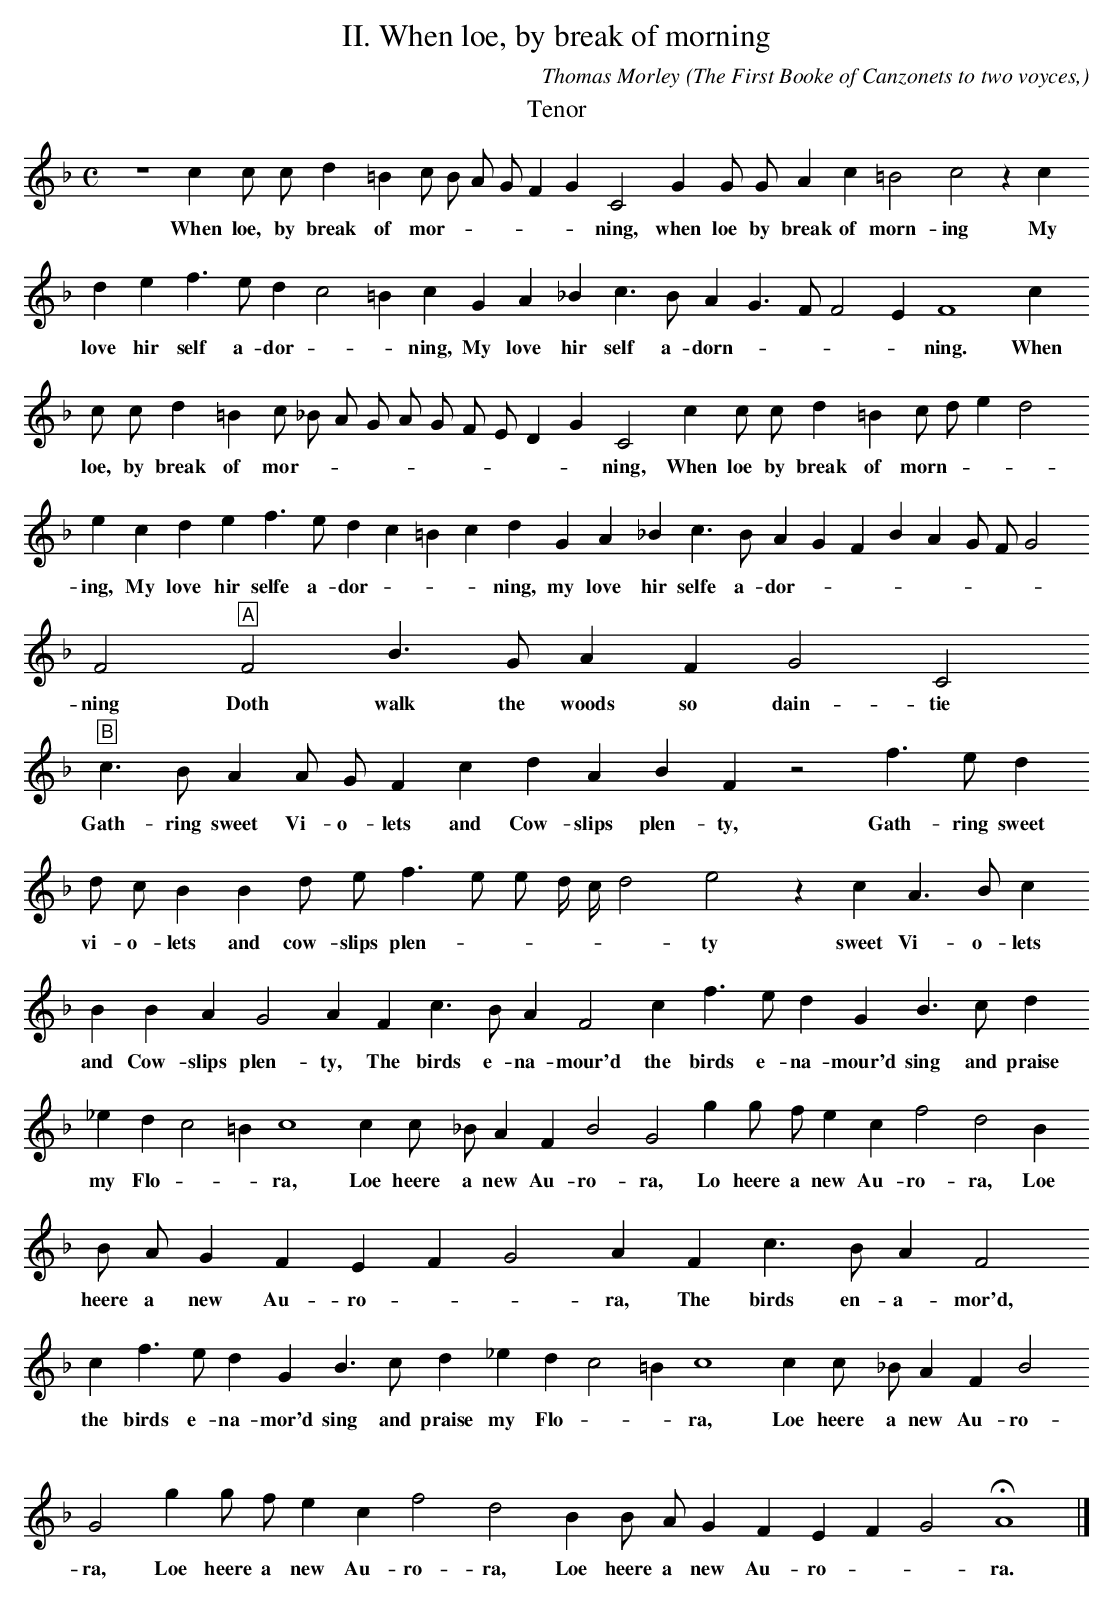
X:1
O: The First Booke of Canzonets to two voyces,
T:II. When loe, by break of morning
O: The First Booke of Canzonets to two voyces,
C: Thomas Morley
M:C
L:1/8
M:C
K:F
T:Tenor
z8 c2   c    c   d2  =B2 c  B A G F2 G2 C4     G2   G   G  A2    c2 =B4   c4 \
w: When loe, by break of mor - * _ _  _  ning, when loe by break of morn- ing
z2 c2  d2  e2  f3   e  d2 c4 =B2 c2    G2 A2   _B2  c3   B  A2   G3 F F4 E2 F8 \
w: My love hir self a- dor - *   ning, My love hir self a- dorn - * _ _ ning.
   c2    c   c  d2    =B2 c  _B  A G A G F E D2 G2 C4    c2   c  c   d2    =B2 c    d e2 d4   e2   c2  d2  e2 \
w: When loe, by break of mor - * _ _ _ _ _ _ _   ning, When loe by break of morn - *  _    ing, My love hir
    f3   e  d2   c2 =B2 c2 d2    G2 A2   _B2  c3    B A2 G2 F2 B2 A2 G F G4 F4 "A" F4 B3   G   A2    F2 G4    C4 "B"
w: selfe a- dor - *  _  ning, my love hir selfe a- dor - * _  _  _  _ _ ning Doth walk the woods so dain- tie
   c3    B    A2    A   G  F2   c2  d2   A2    B2    F2 z4 f3 e     d2
w: Gath- ring sweet Vi- o- lets and Cow- slips plen- ty, Gath- ring sweet
d   c   B2  B2  d    e     f3   e e \
w:vi- o- lets and cow- slips plen - *
L:1/16
    d c d8 e8 \
w:  _ _ _ ty
L:1/8
z2 c2    A3  B  c2
w: sweet Vi- o- lets
  B2  B2   A2    G4    A2  F2  c3    B  A2  F4     c2  f3    e  d2  G2     B3   c \
w: and Cow- slips plen- ty, The birds e- na- mour'd the birds e- na- mour'd sing and
   d2     _e2 d2 c4 =B2 c8  c2  c     _B A2  F2  B4  G4  g2 g     f e2  c2  f4  d4  B2  B     A G2  F2 \
w: praise my Flo - *   ra, Loe heere a new Au- ro- ra, Lo heere a new Au- ro- ra, Loe heere a new Au-
  E2 F2 G4 A2 F2  c3    B   A2 F4
w:ro - * ra, The birds en- a- mor'd,
c2  f3    e  d2  G2    B3   c   d2    _e2 d2 c4 =B2 c8 \
w: the birds e- na- mor'd sing and praise my Flo - * ra,
   c2  c     _B A2  F2  B4  G4  g2  g     f e2  c2  f4  d4  B2  B     A G2  F2  E2 F2 \
w: Loe heere a new Au- ro- ra, Loe heere a new Au- ro- ra, Loe heere a new Au- ro -
   G4 HA8 |]
w: * ra.
